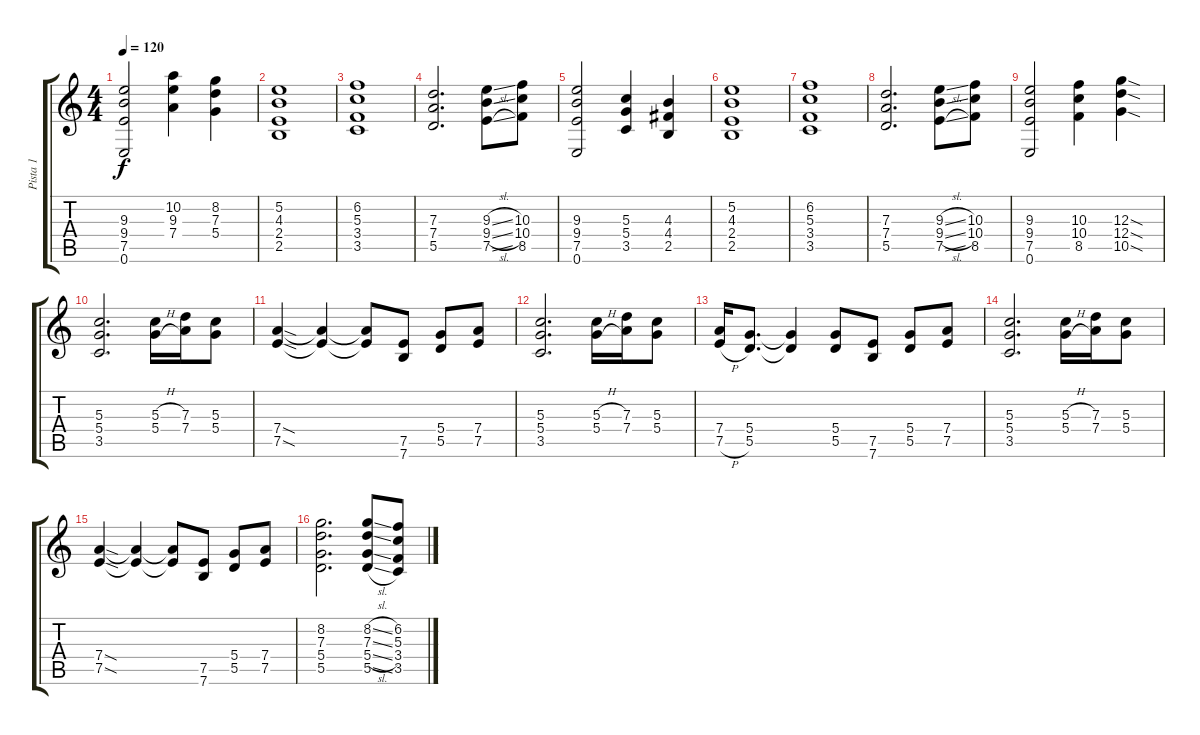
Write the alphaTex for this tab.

\track ("Pista 1" "Pista 1") {instrument overdrivenguitar}
\staff {score tabs}
\tuning (E4 B3 G3 D3 A2 E2) {hide}
\ts (4 4)
\tempo 120
\clef g2
\ks c
(9.3 9.4 7.5 0.6).2{dy f} (10.2 9.3 7.4).4 (8.2 7.3 5.4).4 |
(5.2 4.3 2.4 2.5).1 |
(6.2 5.3 3.4 3.5).1 |
(7.3 7.4 5.5).2{d} (9.3{sl} 9.4{sl} 7.5{sl}).8 (10.3 10.4 8.5).8 |
(9.3 9.4 7.5 0.6).2 (5.3 5.4 3.5).4 (4.3 4.4 2.5).4 |
(5.2 4.3 2.4 2.5).1 |
(6.2 5.3 3.4 3.5).1 |
(7.3 7.4 5.5).2{d} (9.3{sl} 9.4{sl} 7.5{sl}).8 (10.3 10.4 8.5).8 |
(9.3 9.4 7.5 0.6).2 (10.3 10.4 8.5).4 (12.3{sod} 12.4{sod} 10.5{sod}).4 |
(5.3 5.4 3.5).2{d} (5.3{h} 5.4{h}).16 (7.3 7.4).16 (5.3 5.4).8 |
(7.4{sod} 7.5{sod}).4 (7.4{t} 7.5{t}).4 (7.4{t} 7.5{t}).8 (7.5 7.6).8 (5.4 5.5).8 (7.4 7.5).8 |
(5.3 5.4 3.5).2{d} (5.3{h} 5.4{h}).16 (7.3 7.4).16 (5.3 5.4).8 |
(7.4 7.5{h}).16 (5.4 5.5).8{d} (5.4{t} 5.5{t}).4 (5.4 5.5).8 (7.5 7.6).8 (5.4 5.5).8 (7.4 7.5).8 |
(5.3 5.4 3.5).2{d} (5.3{h} 5.4{h}).16 (7.3 7.4).16 (5.3 5.4).8 |
(7.4{sod} 7.5{sod}).4 (7.4{t} 7.5{t}).4 (7.4{t} 7.5{t}).8 (7.5 7.6).8 (5.4 5.5).8 (7.4 7.5).8 |
(8.2 7.3 5.4 5.5).2{d} (8.2{sl} 7.3{sl} 5.4{sl} 5.5{sl}).8 (6.2 5.3 3.4 3.5).8
